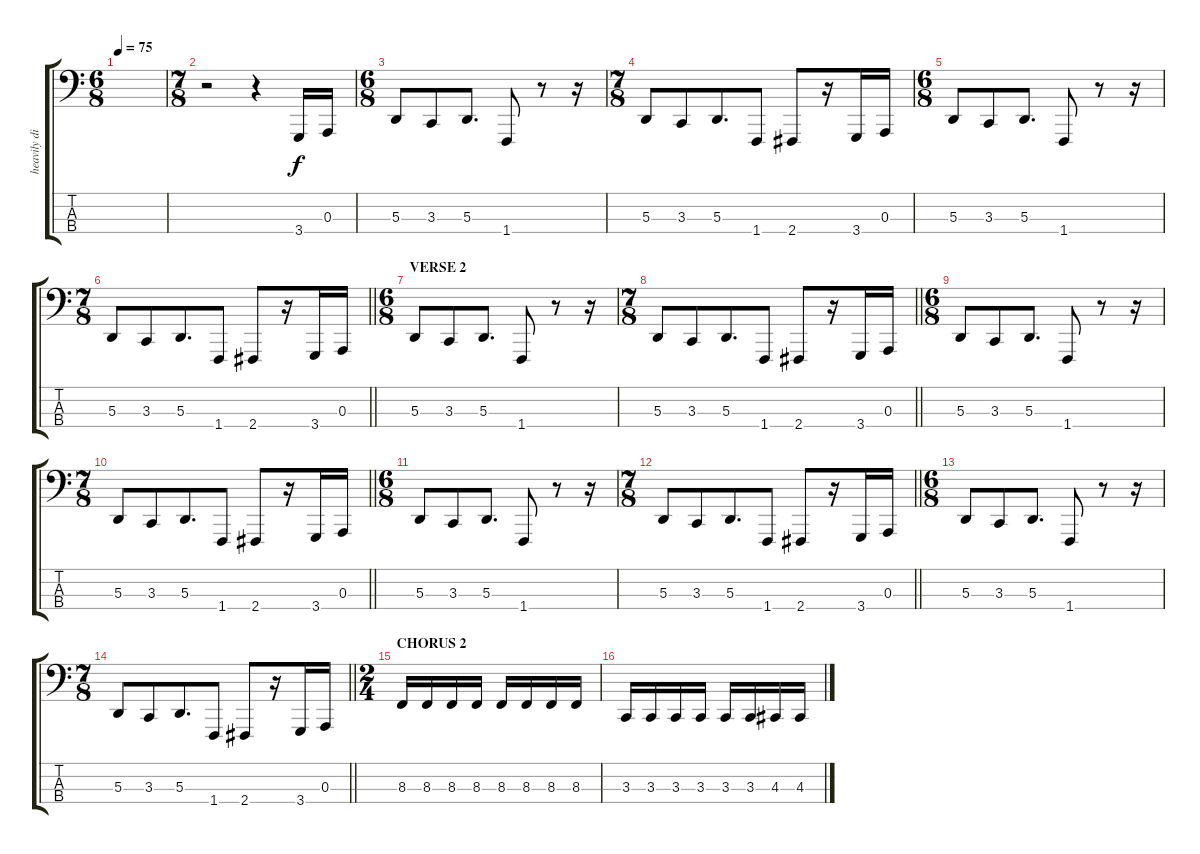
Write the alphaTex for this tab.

\track ("heavily distorted bass" "heavily di") {instrument lead2sawtooth}
\staff {score tabs}
\tuning (G2 D2 A1 E1) {hide}
\ts (6 8)
\tempo 75
\clef f4
\ks c
|
\ts (7 8)
r.2 r.4 3.4.16 0.3.16 |
\ts (6 8)
5.3.8 3.3.8 5.3.8{d} 1.4.8 r.8 r.16 |
\ts (7 8)
5.3.8 3.3.8 5.3.8{d} 1.4.8 2.4.8 r.16 3.4.16 0.3.16 |
\ts (6 8)
5.3.8 3.3.8 5.3.8{d} 1.4.8 r.8 r.16 |
\ts (7 8)
\barLineRight lightlight
5.3.8 3.3.8 5.3.8{d} 1.4.8 2.4.8 r.16 3.4.16 0.3.16 |
\ts (6 8)
\section ("" "VERSE 2")
5.3.8 3.3.8 5.3.8{d} 1.4.8 r.8 r.16 |
\ts (7 8)
\barLineRight lightlight
5.3.8 3.3.8 5.3.8{d} 1.4.8 2.4.8 r.16 3.4.16 0.3.16 |
\ts (6 8)
5.3.8 3.3.8 5.3.8{d} 1.4.8 r.8 r.16 |
\ts (7 8)
\barLineRight lightlight
5.3.8 3.3.8 5.3.8{d} 1.4.8 2.4.8 r.16 3.4.16 0.3.16 |
\ts (6 8)
5.3.8 3.3.8 5.3.8{d} 1.4.8 r.8 r.16 |
\ts (7 8)
\barLineRight lightlight
5.3.8 3.3.8 5.3.8{d} 1.4.8 2.4.8 r.16 3.4.16 0.3.16 |
\ts (6 8)
5.3.8 3.3.8 5.3.8{d} 1.4.8 r.8 r.16 |
\ts (7 8)
\barLineRight lightlight
5.3.8 3.3.8 5.3.8{d} 1.4.8 2.4.8 r.16 3.4.16 0.3.16 |
\ts (2 4)
\section ("" "CHORUS 2")
8.3.16 8.3.16 8.3.16 8.3.16 8.3.16 8.3.16 8.3.16 8.3.16 |
3.3.16 3.3.16 3.3.16 3.3.16 3.3.16 3.3.16 4.3.16 4.3.16
